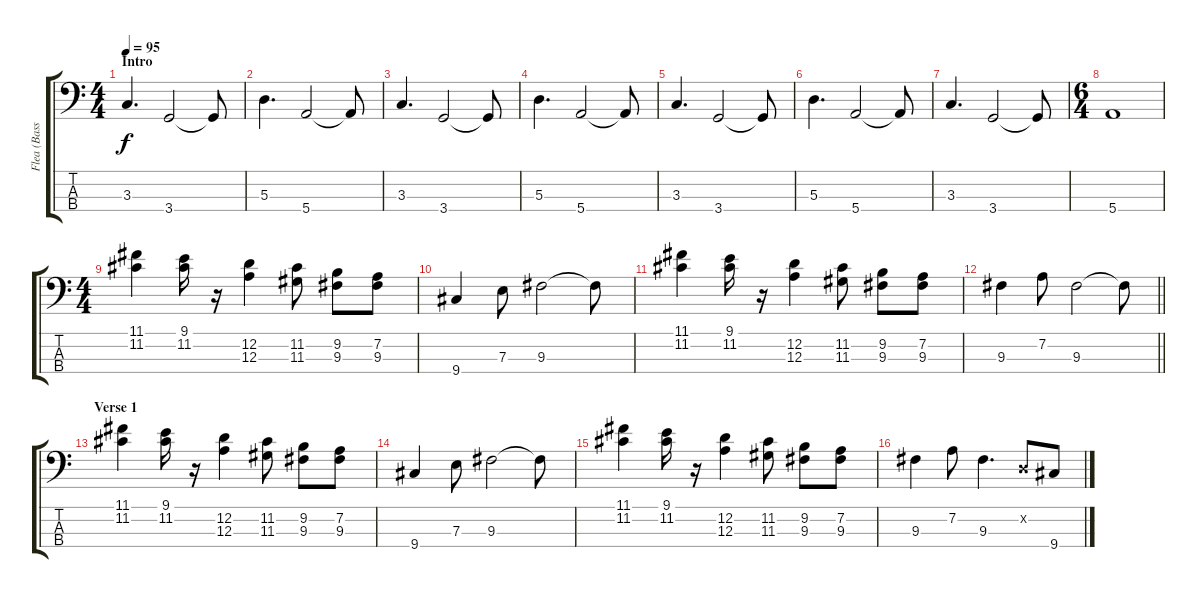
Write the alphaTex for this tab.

\track ("Flea (Bass)" "Flea (Bass") {instrument slapbass1}
\staff {score tabs}
\tuning (G2 D2 A1 E1) {hide}
\ts (4 4)
\section ("" "Intro")
\tempo 95
\clef f4
\ks c
3.3.4{d dy f instrument slapbass1} 3.4.2 3.4{t}.8 |
5.3.4{d} 5.4.2 5.4{t}.8 |
3.3.4{d} 3.4.2 3.4{t}.8 |
5.3.4{d} 5.4.2 5.4{t}.8 |
3.3.4{d} 3.4.2 3.4{t}.8 |
5.3.4{d} 5.4.2 5.4{t}.8 |
3.3.4{d} 3.4.2 3.4{t}.8 |
\ts (6 4)
5.4.1 |
\ts (4 4)
(11.1 11.2).4 (9.1 11.2).16 r.16 (12.2 12.3).4 (11.2 11.3).8 (9.2 9.3).8 (7.2 9.3).8 |
9.4.4 7.3.8 9.3.2 9.3{t}.8 |
(11.1 11.2).4 (9.1 11.2).16 r.16 (12.2 12.3).4 (11.2 11.3).8 (9.2 9.3).8 (7.2 9.3).8 |
\barLineRight lightlight
9.3.4 7.2.8 9.3.2 9.3{t}.8 |
\section ("" "Verse 1")
(11.1 11.2).4 (9.1 11.2).16 r.16 (12.2 12.3).4 (11.2 11.3).8 (9.2 9.3).8 (7.2 9.3).8 |
9.4.4 7.3.8 9.3.2 9.3{t}.8 |
(11.1 11.2).4 (9.1 11.2).16 r.16 (12.2 12.3).4 (11.2 11.3).8 (9.2 9.3).8 (7.2 9.3).8 |
9.3.4 7.2.8 9.3.4{d} 0.2{x}.8{instrument slapbass1} 9.4.8
